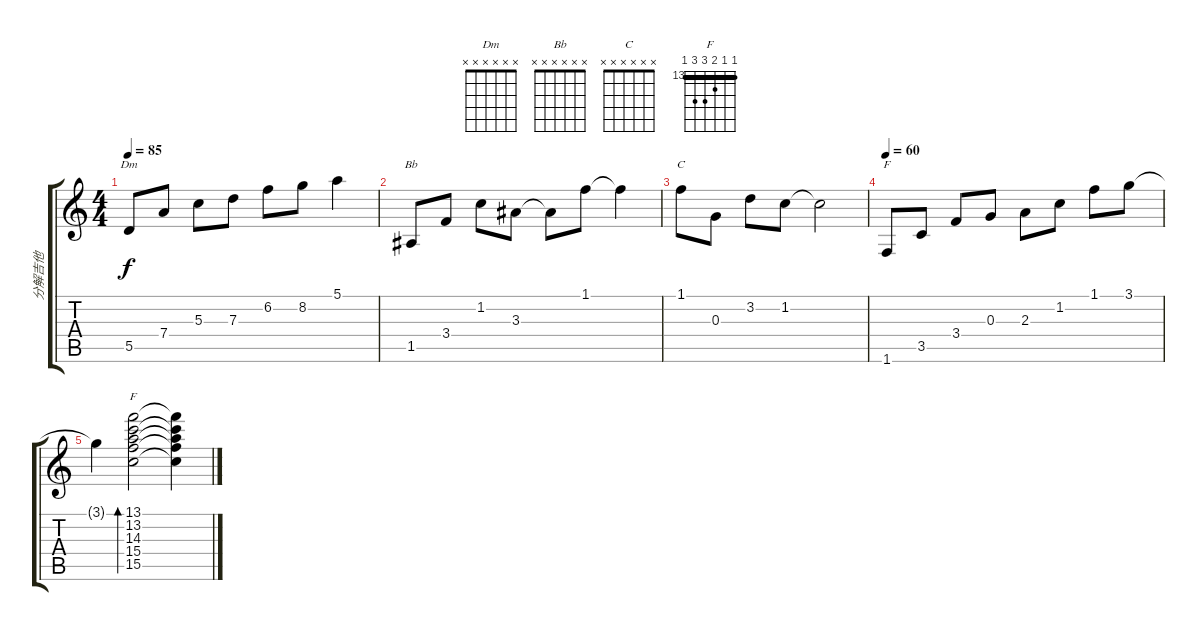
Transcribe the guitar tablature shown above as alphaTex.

\track ("分解吉他" "分解吉他") {instrument acousticguitarsteel}
\staff {score tabs}
\tuning (E4 B3 G3 D3 A2 E2) {hide}
\chord ("Dm" x x x x x x)
\chord ("Bb" x x x x x x)
\chord ("C" x x x x x x)
\chord ("F" x x x x x x)
\chord ("F" 13 13 14 15 15 13) {firstfret 13 barre 13}
\ts (4 4)
\tempo 85
\clef g2
\ks c
5.5.8{ch "Dm" dy f} 7.4.8 5.3.8 7.3.8 6.2.8 8.2.8 5.1.4 |
1.5.8{ch "Bb"} 3.4.8 1.2.8 3.3.8 3.3{t}.8 1.1.8 1.1{t}.4 |
1.1.8{ch "C"} 0.3.8 3.2.8 1.2.8 1.2{t}.2 |
\tempo 60
1.6.8{ch "F"} 3.5.8 3.4.8 0.3.8 2.3.8 1.2.8 1.1.8 3.1.8 |
3.1{t}.4 (13.1 13.2 14.3 15.4 15.5).2{bd 240 ch "F"} (13.1{t} 13.2{t} 14.3{t} 15.4{t} 15.5{t}).4
